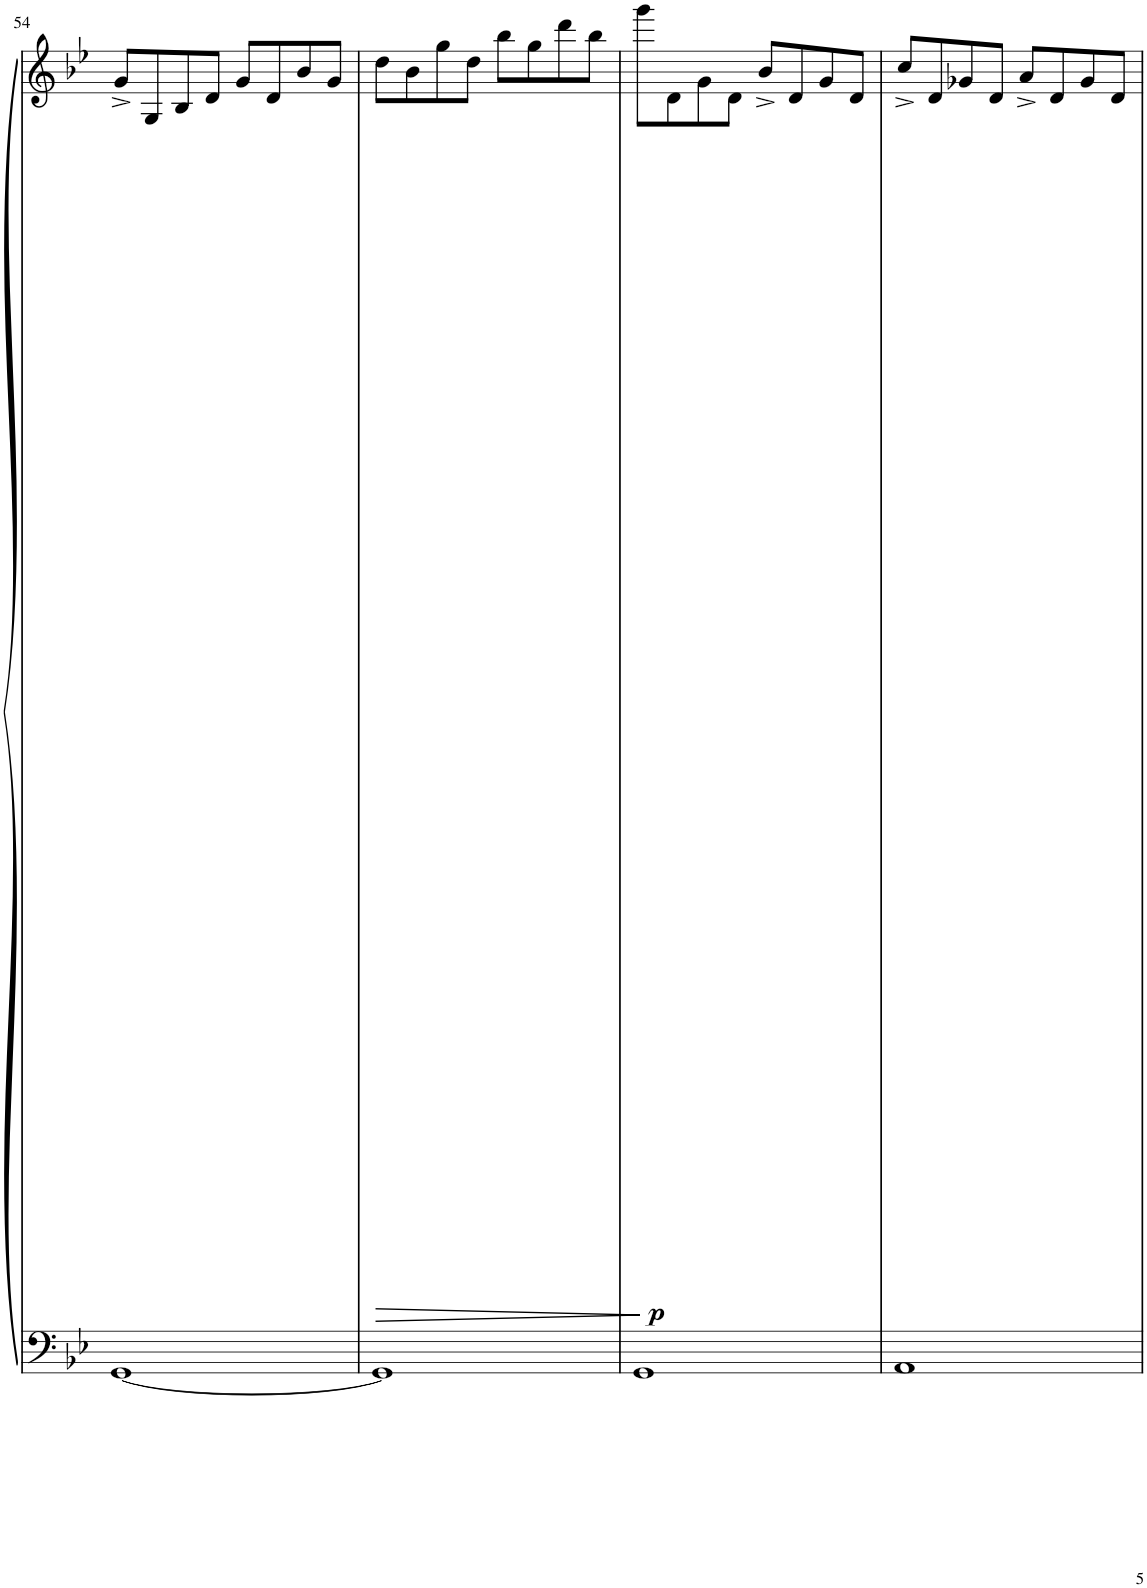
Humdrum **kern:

**kern	**kern	**dynam
*part1	*part1	*part1
*staff2	*staff1	*staff1/2
*I"Piano	*	*
*I'Pno	*	*
!!LO:PB:g=z
*clefF4	*clefG2	*
*k[b-e-]	*k[b-e-]	*
*M4/4	*M4/4	*
=54	=54	=54
[1GG	8g^/L	.
.	8G/	.
.	8B-/	.
.	8d/J	.
.	8g/L	.
.	8d/	.
.	8b-/	.
.	8g/J	.
=55	=55	=55
!	!	!LO:HP:b
1GG]	8dd\L	>
.	8b-\	.
.	8gg\	.
.	8dd\J	.
.	8bb-\L	.
.	8gg\	.
.	8ddd\	.
.	8bb-\J	.
.	.	]
=56	=56	=56
!	!	!LO:DY:b
1GG	8ggg\L	p
.	8d\	.
.	8g\	.
.	8d\J	.
.	8b-^/L	.
.	8d/	.
.	8g/	.
.	8d/J	.
=57	=57	=57
1AA	8cc^/L	.
.	8d/	.
.	8g-X/	.
.	8d/J	.
.	8a^/L	.
.	8d/	.
.	8g-/	.
.	8d/J	.
=	=	=
*-	*-	*-
